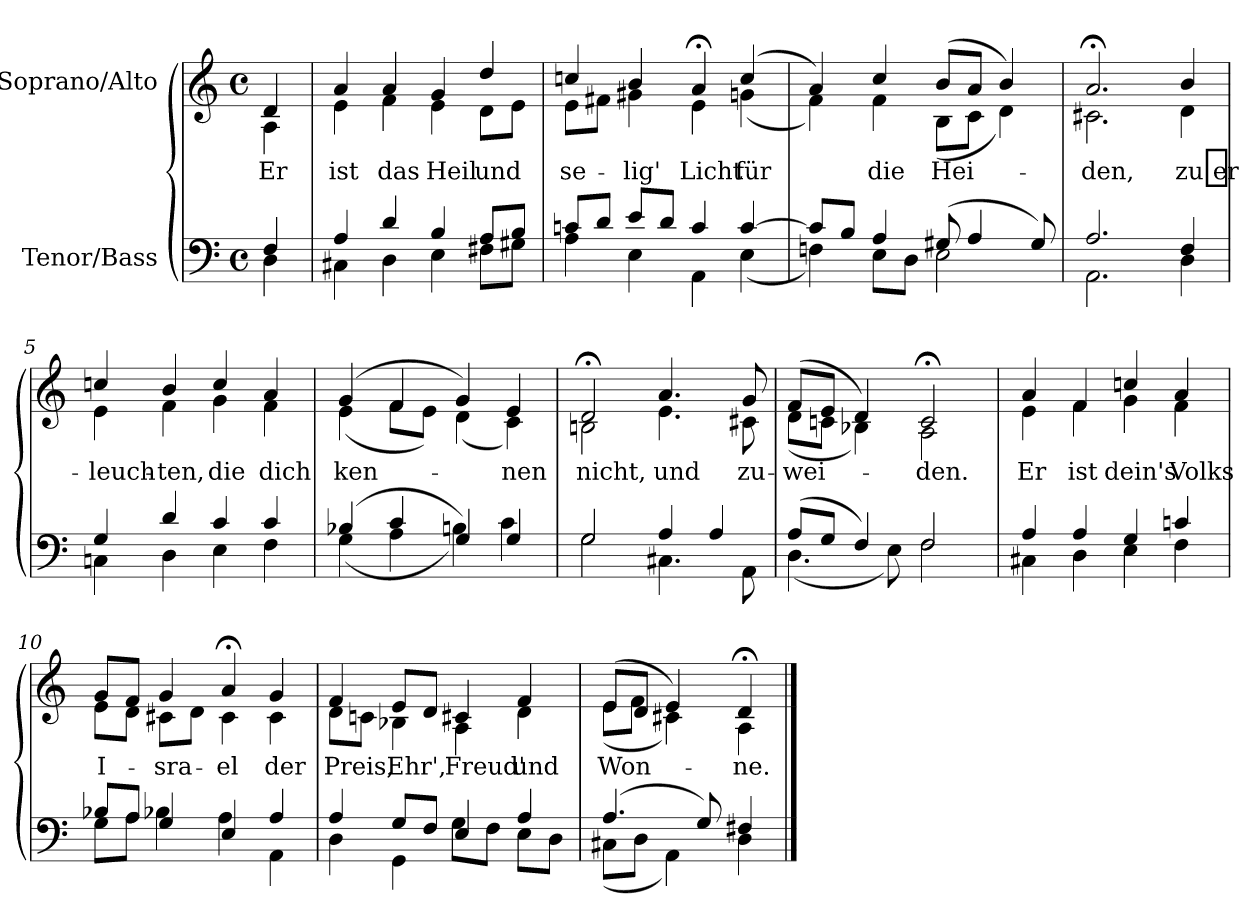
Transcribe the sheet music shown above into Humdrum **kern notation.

**kern	**kern	**text
*part2	*part1	*part1
*staff2	*staff1	*staff1
*I"Tenor/Bass	*I"Soprano/Alto	*
*clefF4	*clefG2	*
*k[]	*k[]	*
*M4/4	*M4/4	*
*met(c)	*met(c)	*
=	=	=
*^	*	*
!	!	!	!LO:LY:b
*	*	*^	*
4F/	4D\	4d/	4A\	Er
=1	=1	=1	=1	=1
!	!	!	!	!LO:LY:b
4A/	4C#X\	4a/	4e\	ist
!	!	!	!	!LO:LY:b
4d/	4D\	4a/	4f\	das
!	!	!	!	!LO:LY:b
4B/	4E\	4g/	4e\	Heil
!	!	!	!	!LO:LY:b
8A/L	8F#X\L	4dd/	8d\L	und
8B/J	8G#X\J	.	8e\J	.
=2	=2	=2	=2	=2
!	!	!	!	!LO:LY:b
8cn/L	4A\	4ccn/	8e\L	se-
8d/J	.	.	8f#X\J	.
!	!	!	!	!LO:LY:b
8e/L	4E\	4b/	4g#X\	-lig'
8d/J	.	.	.	.
!	!	!	!	!LO:LY:b
4c/	4AA\	4a;</	4e\	Licht
!	!	!	!	!LO:LY:b
[4c/	(4E\	(4cc/	(4gn\	-für
=3	=3	=3	=3	=3
8c/L]	4Fn\)	4a/)	4f\)	.
8B/J	.	.	.	.
!	!	!	!	!LO:LY:b
4A/	8E\L	4cc/	4f\	die
.	8D\J	.	.	.
!	!	!	!	!LO:LY:b
(8G#X/	2E\	(8b/L	(8B\L	Hei-
4A/	.	8a/J	8c\J	.
.	.	4b/)	4d\)	.
8G#/)	.	.	.	.
=4	=4	=4	=4	=4
!	!	!	!	!LO:LY:b
2.A/	2.AA\	2.a;</	2.c#X\	-den,
!	!	!	!	!LO:LY:b
4F/	4D\	4b/	4d\	zu er-
!!LO:LB:g=z	!!
=5	=5	=5	=5	=5
!	!	!	!	!LO:LY:b
4G/	4Cn\	4ccn/	4e\	-leuch-
!	!	!	!	!LO:LY:b
4d/	4D\	4b/	4f\	-ten,
!	!	!	!	!LO:LY:b
4c/	4E\	4cc/	4g\	die
!	!	!	!	!LO:LY:b
4c/	4F\	4a/	4f\	dich
=6	=6	=6	=6	=6
!	!	!	!	!LO:LY:b
(4B-X/	(4G\	(4g/	(4e\	ken-
4c/	4A\	4f/	8f\L	.
.	.	.	8e\J)	.
4G/)	4Bn\)	4g/)	(4d\	.
!	!	!	!	!LO:LY:b
4G/	4c\	4e/	4c\)	-nen
=7	=7	=7	=7	=7
!	!	!	!	!LO:LY:b
2G/	2G\	2d;</	2Bn\	nicht,
!	!	!	!	!LO:LY:b
4A/	4.C#X\	4.a/	4.e\	und
4A/	.	.	.	.
!	!	!	!	!LO:LY:b
.	8AA\	8g/	8c#X\	zu-
=8	=8	=8	=8	=8
!	!	!	!	!LO:LY:b
(8A/L	(4.D\	(8f/L	(8d\L	-wei-
8G/J	.	8e/J	8cn\J	.
4F/)	.	4d/)	4B-X\)	.
.	8E\)	.	.	.
!	!	!	!	!LO:LY:b
2F/	2F\	2c;</	2A\	den.
!!LO:LB:g=z	!!
=9	=9	=9	=9	=9
!	!	!	!	!LO:LY:b
4A/	4C#X\	4a/	4e\	Er
!	!	!	!	!LO:LY:b
4A/	4D\	4f/	4f\	ist
!	!	!	!	!LO:LY:b
4G/	4E\	4ccn/	4g\	dein's
!	!	!	!	!LO:LY:b
4cn/	4F\	4a/	4f\	Volks
=10	=10	=10	=10	=10
!	!	!	!	!LO:LY:b
8B-X/L	8G\L	8g/L	8e\L	I-
8A/J	8A\J	8f/J	8d\J	.
!	!	!	!	!LO:LY:b
4G/	4B-X\	4g/	8c#X\L	-sra-
.	.	.	8d\J	.
!	!	!	!	!LO:LY:b
4E/	4A\	4a;</	4c#\	-el
!	!	!	!	!LO:LY:b
4A/	4AA\	4g/	4c#\	der
=11	=11	=11	=11	=11
!	!	!	!	!LO:LY:b
4A/	4D\	4f/	8d\L	Preis,
.	.	.	8cn\J	.
!	!	!	!	!LO:LY:b
8G/L	4GG\	8e/L	4B-X\	Ehr',
8F/J	.	8d/J	.	.
!	!	!	!	!LO:LY:b
4E/	8G\L	4c#X/	4A\	Freud'
.	8F\J	.	.	.
!	!	!	!	!LO:LY:b
4A/	8E\L	4f/	4d\	und
.	8D\J	.	.	.
=12	=12	=12	=12	=12
!	!	!	!	!LO:LY:b
(4.A/	(8C#X\L	(8e/L	(8e\L	Won-
.	8D\J	8d/J	8f\J	.
.	4AA\)	4e/)	4c#X\)	.
8G/)	.	.	.	.
!	!	!	!	!LO:LY:b
4F#X/	4D\	4d;</	4A\	-ne.
*v	*v	*	*	*
*	*v	*v	*
==	==	==
*-	*-	*-
